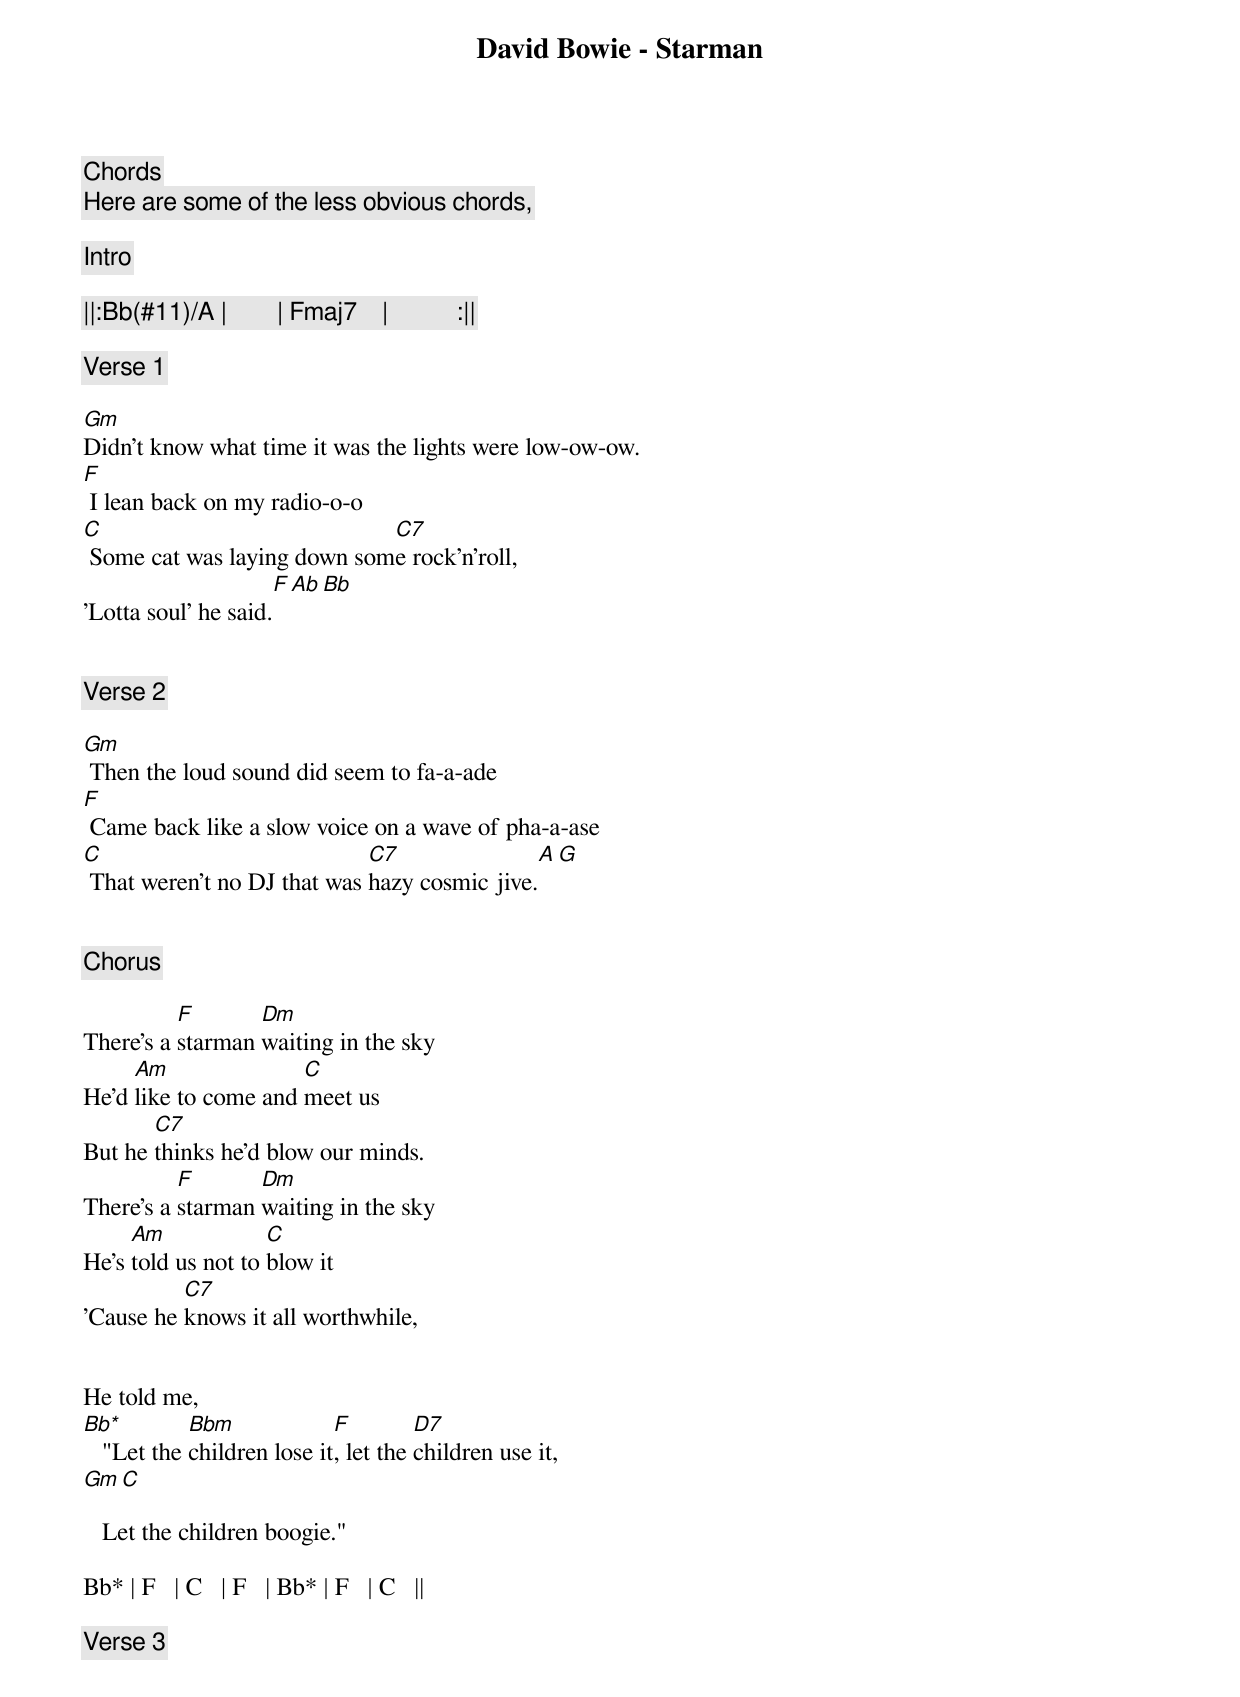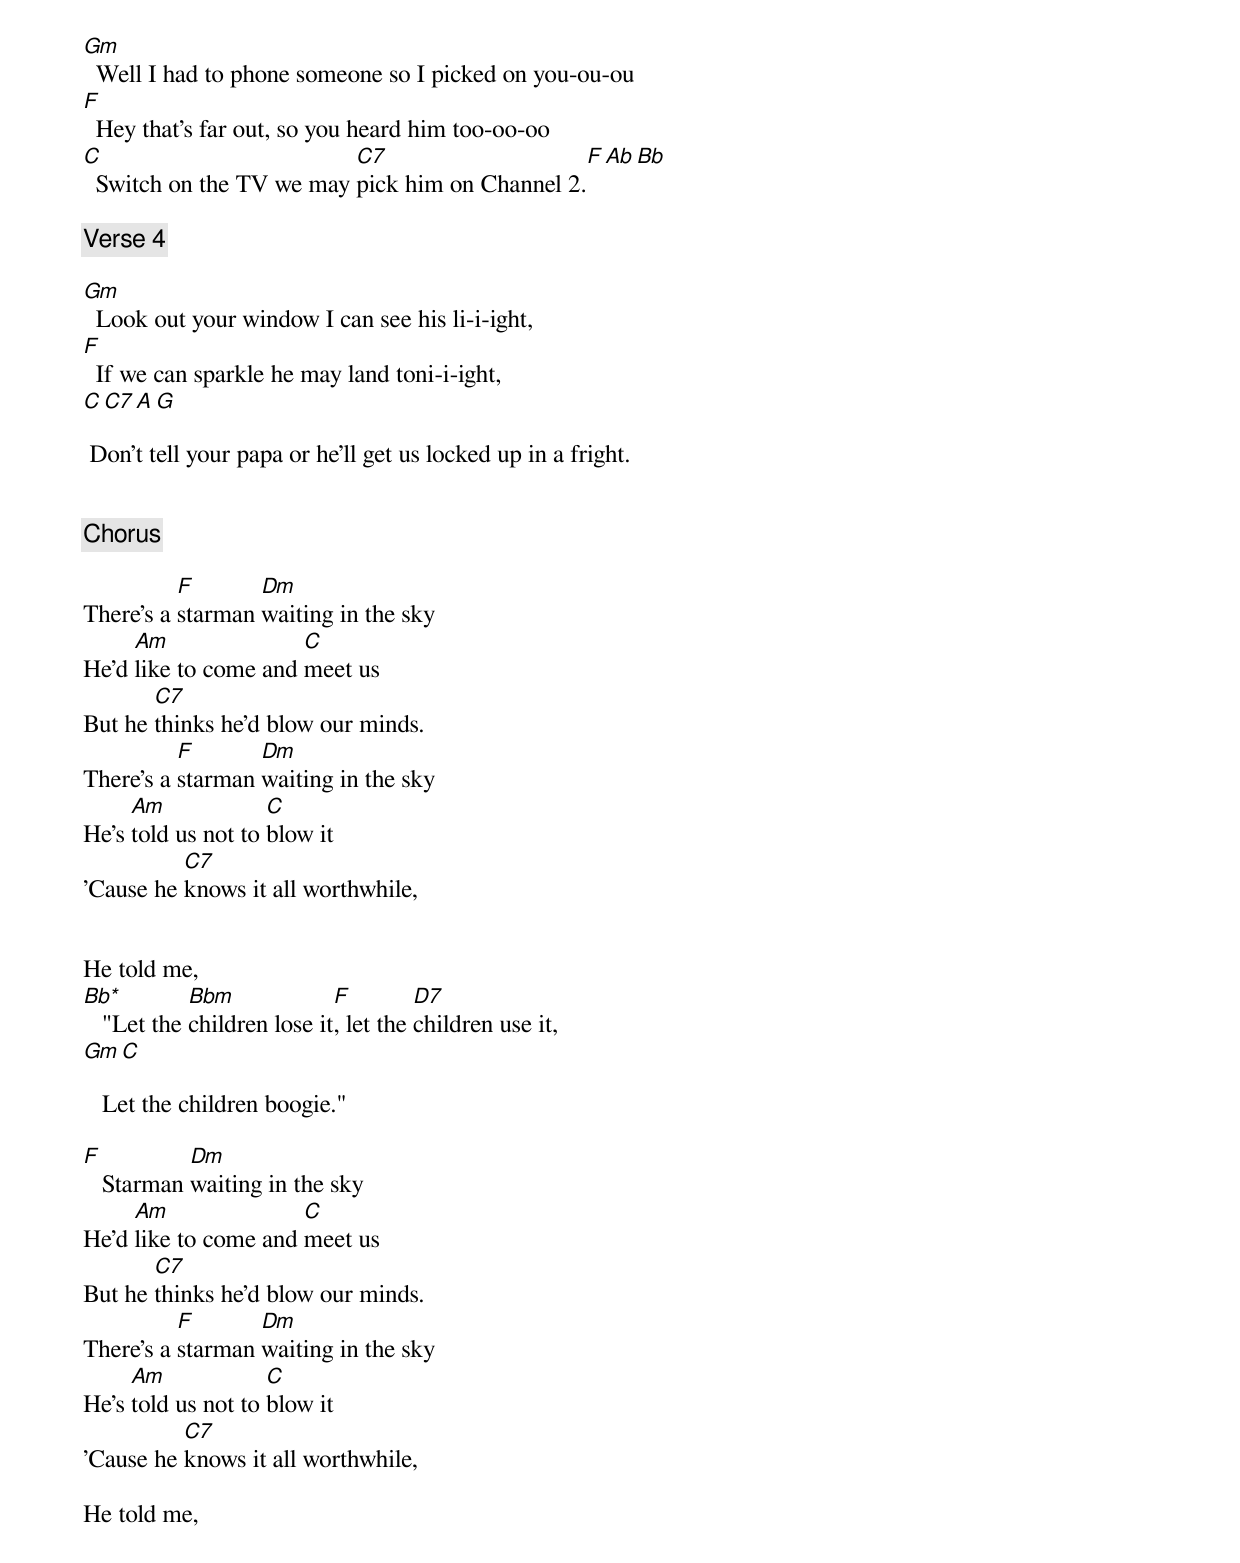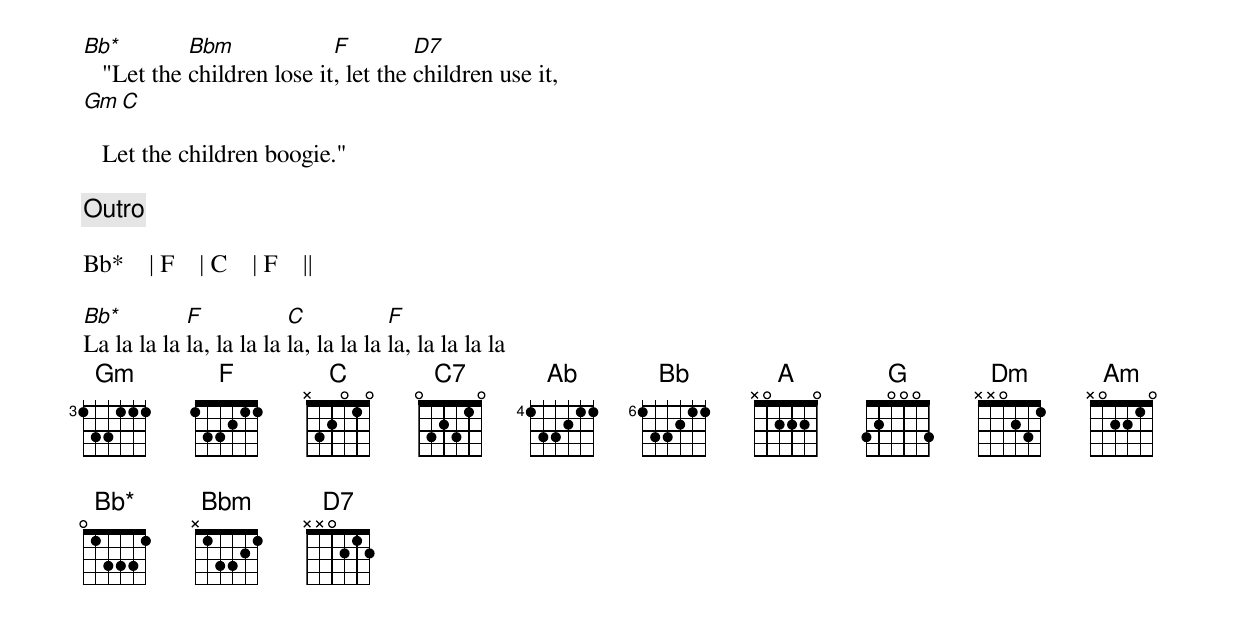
David Bowie - Starman

Chords
Here are some of the less obvious chords,
Bb(#11)/A = x03330
Bb        = 688766
Bb*       = 013331

[Intro]

||:Bb(#11)/A |        | Fmaj7    |           :||

[Verse 1]

Gm
Didn't know what time it was the lights were low-ow-ow.
F
 I lean back on my radio-o-o
C                            C7
 Some cat was laying down some rock'n'roll,
                      F Ab Bb
'Lotta soul' he said.


[Verse 2]

Gm
 Then the loud sound did seem to fa-a-ade
F
 Came back like a slow voice on a wave of pha-a-ase
C                            C7                A   G
 That weren't no DJ that was hazy cosmic jive.


[Chorus]

          F       Dm
There's a starman waiting in the sky
     Am               C
He'd like to come and meet us
       C7
But he thinks he'd blow our minds.
          F       Dm
There's a starman waiting in the sky
     Am             C
He's told us not to blow it
          C7
'Cause he knows it all worthwhile,


He told me,
Bb*         Bbm             F         D7
   "Let the children lose it, let the children use it,
Gm         C

   Let the children boogie."

Bb* | F   | C   | F   | Bb* | F   | C   ||

[Verse 3]

Gm
  Well I had to phone someone so I picked on you-ou-ou
F
  Hey that's far out, so you heard him too-oo-oo
C                         C7                      F Ab Bb
  Switch on the TV we may pick him on Channel 2.

[Verse 4]

Gm
  Look out your window I can see his li-i-ight,
F
  If we can sparkle he may land toni-i-ight,
C                              C7                            A  G

 Don't tell your papa or he'll get us locked up in a fright.


[Chorus]

          F       Dm
There's a starman waiting in the sky
     Am               C
He'd like to come and meet us
       C7
But he thinks he'd blow our minds.
          F       Dm
There's a starman waiting in the sky
     Am             C
He's told us not to blow it
          C7
'Cause he knows it all worthwhile,


He told me,
Bb*         Bbm             F         D7
   "Let the children lose it, let the children use it,
Gm         C

   Let the children boogie."

F          Dm
   Starman waiting in the sky
     Am               C
He'd like to come and meet us
       C7
But he thinks he'd blow our minds.
          F       Dm
There's a starman waiting in the sky
     Am             C
He's told us not to blow it
          C7
'Cause he knows it all worthwhile,

He told me,
Bb*         Bbm             F         D7
   "Let the children lose it, let the children use it,
Gm         C

   Let the children boogie."

[Outro]

Bb*    | F    | C    | F    ||

Bb*         F            C            F
La la la la la, la la la la, la la la la, la la la la
